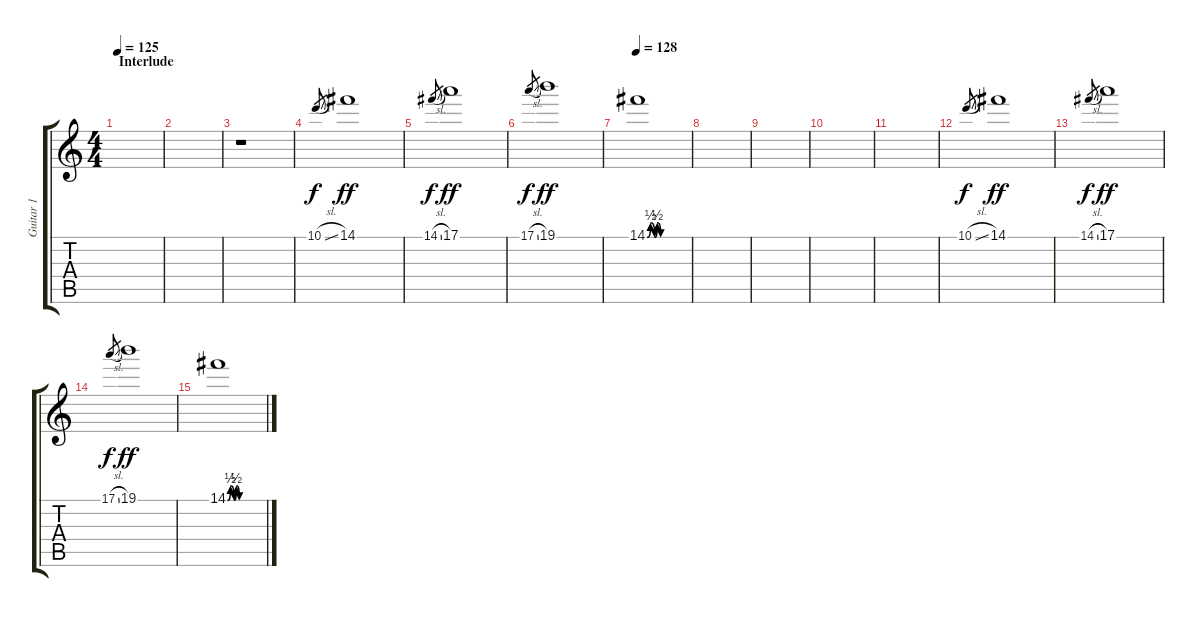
\track ("Guitar 1" "Guitar 1") {instrument overdrivenguitar}
\staff {score tabs}
\tuning (E4 B3 G3 D3 A2 E2) {hide}
\ts (4 4)
\section ("" "Interlude")
\tempo 125
\clef g2
\ks c
|
|
r.1 |
10.1{sl}.8{gr} 14.1.1{dy ff} |
14.1{sl}.8{gr dy f} 17.1.1{dy ff} |
17.1{sl}.8{gr dy f} 19.1.1{dy ff} |
\tempo 128
14.1{be (custom 0 0 5 2 11 0 15 2 20 0 60 0)}.1 |
|
|
|
|
10.1{sl}.8{gr dy f} 14.1.1{dy ff} |
14.1{sl}.8{gr dy f} 17.1.1{dy ff} |
17.1{sl}.8{gr dy f} 19.1.1{dy ff} |
14.1{be (custom 0 0 5 2 11 0 15 2 20 0 60 0)}.1
